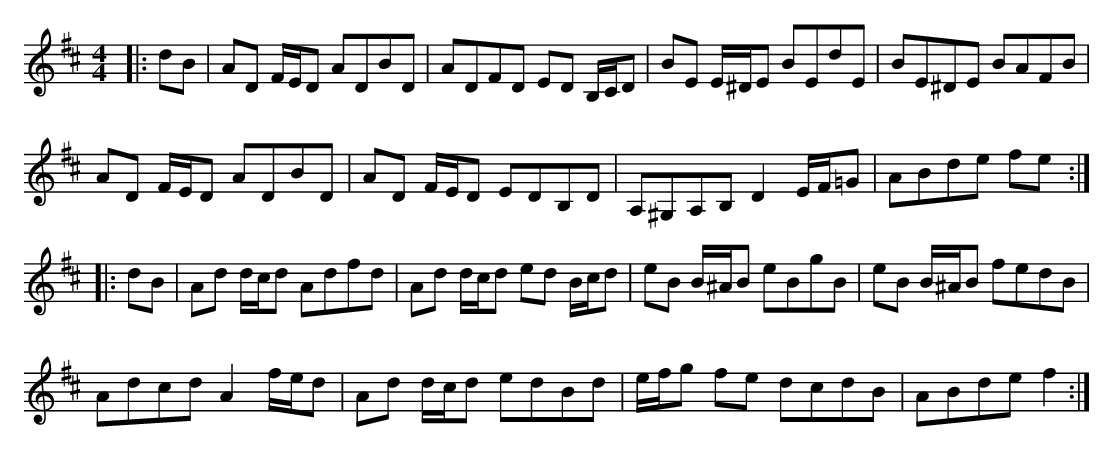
X:1
M:4/4
K:D
|:dB|AD F/E/D ADBD|ADFD ED B,/C/D|BE E/^D/E BEdE|BE^DE BAFB|
AD F/E/D ADBD|AD F/E/D EDB,D|A,^G,A,B, D2 E/F/=G|ABde fe:|
|:dB|Ad d/c/d Adfd|Ad d/c/d ed B/c/d|eB B/^A/B eBgB|eB B/^A/B fedB|
Adcd A2 f/e/d|Ad d/c/d edBd|e/f/g fe dcdB|ABde f2:|
